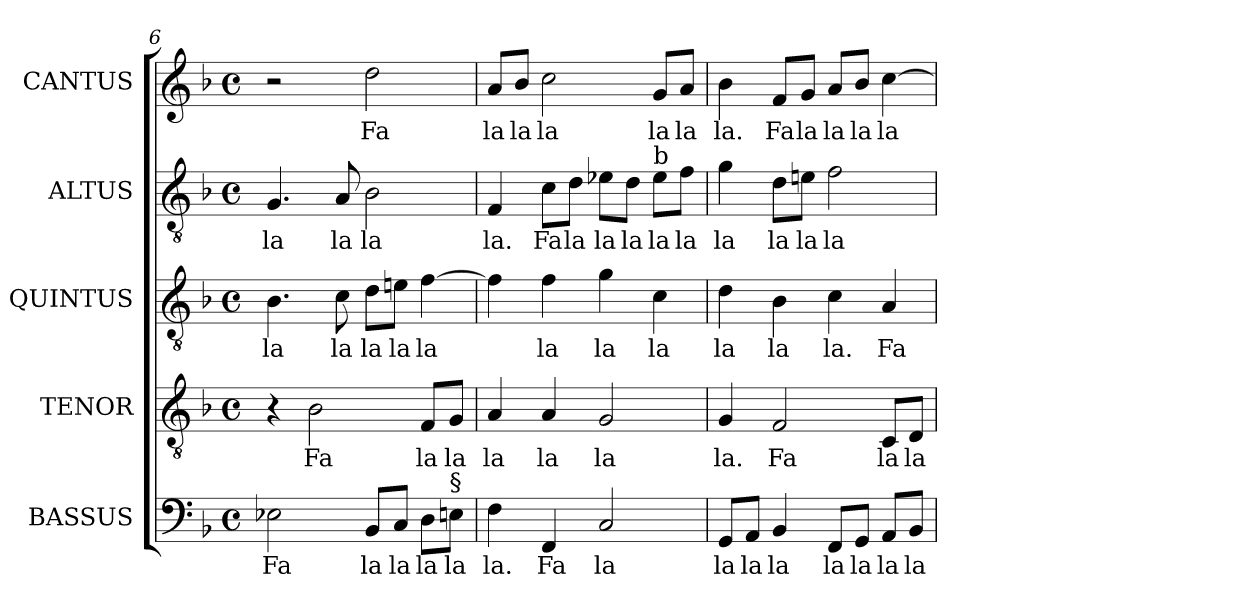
**kern	**text	**kern	**text	**kern	**text	**kern	**text	**kern	**text
*part5	*part5	*part4	*part4	*part3	*part3	*part2	*part2	*part1	*part1
*staff5	*staff5	*staff4	*staff4	*staff3	*staff3	*staff2	*staff2	*staff1	*staff1
*I"BASSUS	*	*I"TENOR	*	*I"QUINTUS	*	*I"ALTUS	*	*I"CANTUS	*
*I'B	*	*I'T	*	*	*	*I'A.	*	*I'S	*
!!LO:LB:g=z
*clefF4	*	*clefGv2	*	*clefGv2	*	*clefGv2	*	*clefG2	*
*	*	*ITrd7c12	*	*ITrd7c12	*	*ITrd7c12	*	*	*
*k[b-]	*	*k[b-]	*	*k[b-]	*	*k[b-]	*	*k[b-]	*
*F:	*	*F:	*	*F:	*	*F:	*	*F:	*
*M4/4	*	*M4/4	*	*M4/4	*	*M4/4	*	*M4/4	*
*met(c)	*	*met(c)	*	*met(c)	*	*met(c)	*	*met(c)	*
=6	=6	=6	=6	=6	=6	=6	=6	=6	=6
!	!LO:LY:b:color=#000000	!	!	!	!	!	!	!	!
!	!	!	!	!	!LO:LY:b:color=#000000	!	!	!	!
!	!	!	!	!	!	!	!LO:LY:b:color=#000000	!	!
2E-Xi\	Fa	4r	.	4.BB-i\	la	4.GGi/	la	2r	.
!	!	!	!LO:LY:b:color=#000000	!	!	!	!	!	!
.	.	2BB-i\	Fa	.	.	.	.	.	.
!	!	!	!	!	!LO:LY:b:color=#000000	!	!	!	!
!	!	!	!	!	!	!	!LO:LY:b:color=#000000	!	!
.	.	.	.	8Ci\	la	8AAi/	la	.	.
!	!LO:LY:b:color=#000000	!	!	!	!	!	!	!	!
!	!	!	!	!	!LO:LY:b:color=#000000	!	!	!	!
!	!	!	!	!	!	!	!LO:LY:b:color=#000000	!	!
!	!	!	!	!	!	!	!	!	!LO:LY:b:color=#000000
8BB-i/L	la	.	.	8Di\L	la	2BB-i\	la	2ddi\	Fa
!	!LO:LY:b:color=#000000	!	!	!	!	!	!	!	!
!	!	!	!	!	!LO:LY:b:color=#000000	!	!	!	!
8Ci/J	la	.	.	8Eni\J	la	.	.	.	.
!	!LO:LY:b:color=#000000	!	!	!	!	!	!	!	!
!	!	!	!LO:LY:b:color=#000000	!	!	!	!	!	!
!	!	!	!	!	!LO:LY:b:color=#000000	!	!	!	!
8Di\L	la	8FFi/L	la	[>4Fi\	la	.	.	.	.
!	!LO:LY:b:color=#000000	!	!	!	!	!	!	!	!
!LO:TX:a:t=§	!	!	!	!	!	!	!	!	!
!	!	!	!LO:LY:b:color=#000000	!	!	!	!	!	!
8Ei\J	la	8GGi/J	la	.	.	.	.	.	.
=7	=7	=7	=7	=7	=7	=7	=7	=7	=7
!	!LO:LY:b:color=#000000	!	!	!	!	!	!	!	!
!	!	!	!LO:LY:b:color=#000000	!	!	!	!	!	!
!	!	!	!	!	!	!	!LO:LY:b:color=#000000	!	!
!	!	!	!	!	!	!	!	!	!LO:LY:b:color=#000000
4Fi\	la.	4AAi/	la	4Fi\]	.	4FFi/	la.	8ai/L	la
!	!	!	!	!	!	!	!	!	!LO:LY:b:color=#000000
.	.	.	.	.	.	.	.	8b-i/J	la
!	!LO:LY:b:color=#000000	!	!	!	!	!	!	!	!
!	!	!	!LO:LY:b:color=#000000	!	!	!	!	!	!
!	!	!	!	!	!LO:LY:b:color=#000000	!	!	!	!
!	!	!	!	!	!	!	!LO:LY:b:color=#000000	!	!
!	!	!	!	!	!	!	!	!	!LO:LY:b:color=#000000
4FFi/	Fa	4AAi/	la	4Fi\	la	8Ci\L	Fa	2cci\	la
!	!	!	!	!	!	!	!LO:LY:b:color=#000000	!	!
.	.	.	.	.	.	8Di\J	la	.	.
!	!LO:LY:b:color=#000000	!	!	!	!	!	!	!	!
!	!	!	!LO:LY:b:color=#000000	!	!	!	!	!	!
!	!	!	!	!	!LO:LY:b:color=#000000	!	!	!	!
!	!	!	!	!	!	!	!LO:LY:b:color=#000000	!	!
2Ci/	la	2GGi/	la	4Gi\	la	8E-Xi\L	la	.	.
!	!	!	!	!	!	!	!LO:LY:b:color=#000000	!	!
.	.	.	.	.	.	8Di\J	la	.	.
!	!	!	!	!	!LO:LY:b:color=#000000	!	!	!	!
!	!	!	!	!	!	!	!LO:LY:b:color=#000000	!	!
!	!	!	!	!	!	!LO:TX:a:t=b	!	!	!
!	!	!	!	!	!	!	!	!	!LO:LY:b:color=#000000
.	.	.	.	4Ci\	la	8E-i\L	la	8gi/L	la
!	!	!	!	!	!	!	!LO:LY:b:color=#000000	!	!
!	!	!	!	!	!	!	!	!	!LO:LY:b:color=#000000
.	.	.	.	.	.	8Fi\J	la	8ai/J	la
=8	=8	=8	=8	=8	=8	=8	=8	=8	=8
!	!LO:LY:b:color=#000000	!	!	!	!	!	!	!	!
!	!	!	!LO:LY:b:color=#000000	!	!	!	!	!	!
!	!	!	!	!	!LO:LY:b:color=#000000	!	!	!	!
!	!	!	!	!	!	!	!LO:LY:b:color=#000000	!	!
!	!	!	!	!	!	!	!	!	!LO:LY:b:color=#000000
8GGi/L	la	4GGi/	la.	4Di\	la	4Gi\	la	4b-i\	la.
!	!LO:LY:b:color=#000000	!	!	!	!	!	!	!	!
8AAi/J	la	.	.	.	.	.	.	.	.
!	!LO:LY:b:color=#000000	!	!	!	!	!	!	!	!
!	!	!	!LO:LY:b:color=#000000	!	!	!	!	!	!
!	!	!	!	!	!LO:LY:b:color=#000000	!	!	!	!
!	!	!	!	!	!	!	!LO:LY:b:color=#000000	!	!
!	!	!	!	!	!	!	!	!	!LO:LY:b:color=#000000
4BB-i/	la	2FFi/	Fa	4BB-i\	la	8Di\L	la	8fi/L	Fa
!	!	!	!	!	!	!	!LO:LY:b:color=#000000	!	!
!	!	!	!	!	!	!	!	!	!LO:LY:b:color=#000000
.	.	.	.	.	.	8Eni\J	la	8gi/J	la
!	!LO:LY:b:color=#000000	!	!	!	!	!	!	!	!
!	!	!	!	!	!LO:LY:b:color=#000000	!	!	!	!
!	!	!	!	!	!	!	!LO:LY:b:color=#000000	!	!
!	!	!	!	!	!	!	!	!	!LO:LY:b:color=#000000
8FFi/L	la	.	.	4Ci\	la.	2Fi\	la	8ai/L	la
!	!LO:LY:b:color=#000000	!	!	!	!	!	!	!	!
!	!	!	!	!	!	!	!	!	!LO:LY:b:color=#000000
8GGi/J	la	.	.	.	.	.	.	8b-i/J	la
!	!LO:LY:b:color=#000000	!	!	!	!	!	!	!	!
!	!	!	!LO:LY:b:color=#000000	!	!	!	!	!	!
!	!	!	!	!	!LO:LY:b:color=#000000	!	!	!	!
!	!	!	!	!	!	!	!	!	!LO:LY:b:color=#000000
8AAi/L	la	8CCi/L	la	4AAi/	Fa	.	.	[>4cci\	la
!	!LO:LY:b:color=#000000	!	!	!	!	!	!	!	!
!	!	!	!LO:LY:b:color=#000000	!	!	!	!	!	!
8BB-i/J	la	8DDi/J	la	.	.	.	.	.	.
=	=	=	=	=	=	=	=	=	=
*-	*-	*-	*-	*-	*-	*-	*-	*-	*-
